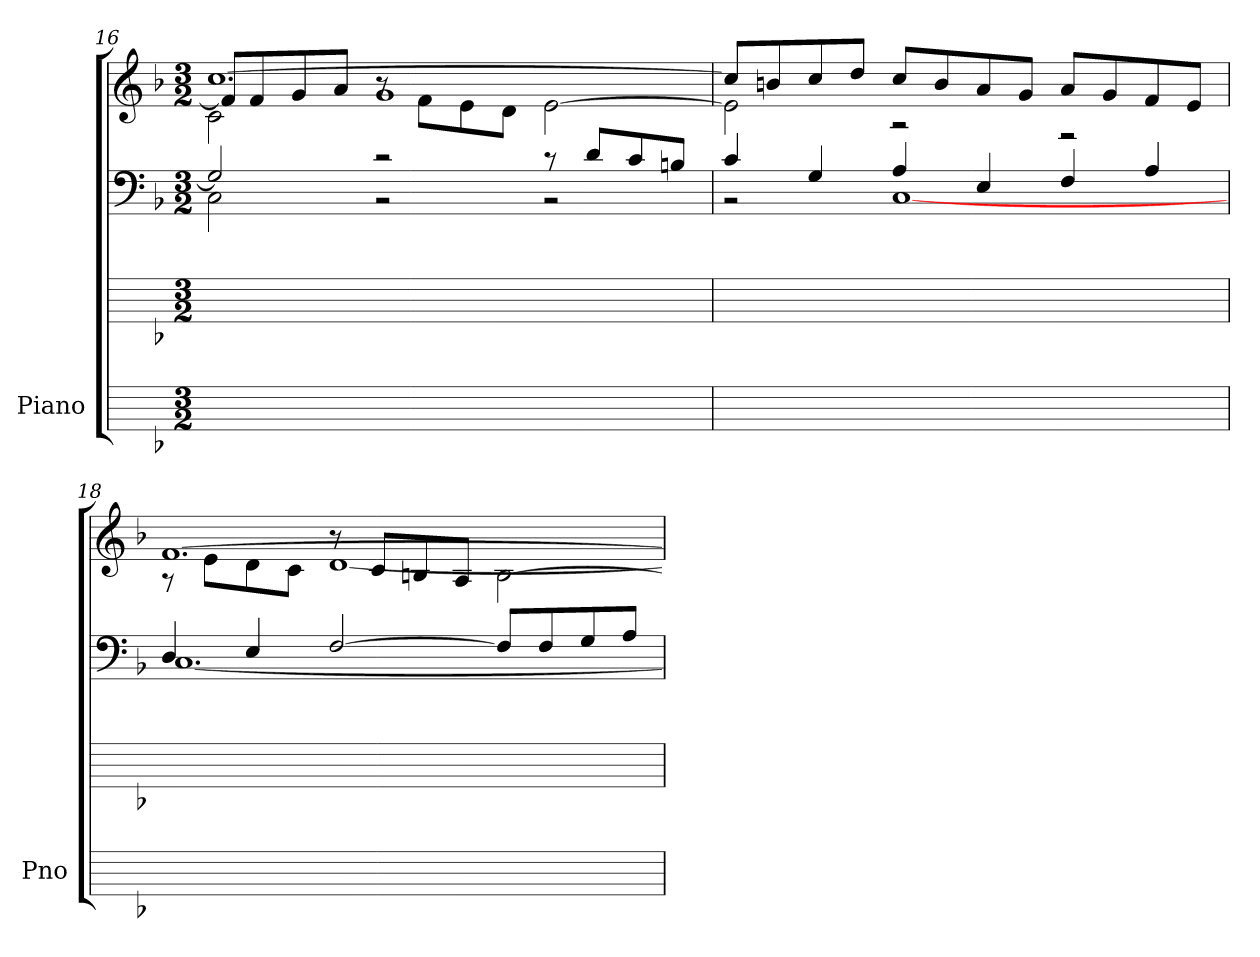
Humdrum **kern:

**kern	**kern	**kern	**kern
*part1	*part1	*part1	*part1
*staff4	*staff3	*staff2	*staff1
*I"Piano	*	*	*
*I'Pno	*	*	*
*	*	*clefF4	*clefG2
*k[b-]	*k[b-]	*k[b-]	*k[b-]
*F:	*F:	*F:	*F:
*M3/2	*M3/2	*M3/2	*M3/2
=16	=16	=16	=16
*	*	*^	*^
*	*	*	*	*	*^
1.ryy	1.ryy	2G/]	2C\	[1.cc/	8f/L]	2c\
.	.	.	.	.	8f/	.
.	.	.	.	.	8g/	.
.	.	.	.	.	8a/J	.
.	.	2r	2r	.	1g\	8r
.	.	.	.	.	.	8f\L
.	.	.	.	.	.	8e\
.	.	.	.	.	.	8d\J
.	.	8r	2r	.	.	[2e\
.	.	8d/L	.	.	.	.
.	.	8c/	.	.	.	.
.	.	8Bn/J	.	.	.	.
!!LO:LB:g=z	!!	!!
=17	=17	=17	=17	=17	=17	=17
1.ryy	1.ryy	4c/	2r	8cc/L]	2ryy	2e\]
.	.	.	.	8bn/	.	.
.	.	4G/	.	8cc/	.	.
.	.	.	.	8dd/J	.	.
.	.	4A/	[1C\	8ccL	2r	2ryy
.	.	.	.	8b/	.	.
.	.	4E/	.	8a/	.	.
.	.	.	.	8g/J	.	.
.	.	4F/	.	8aL	2r	2ryy
.	.	.	.	8g/	.	.
.	.	4A/	.	8f/	.	.
.	.	.	.	8e/J	.	.
=18	=18	=18	=18	=18	=18	=18
1.ryy	1.ryy	4D/	[1.C\	[1.f/	8r	2ryy
.	.	.	.	.	8eL	.
.	.	4E/	.	.	8d	.
.	.	.	.	.	8cJ	.
.	.	[2F/	.	.	[1d\	8r
.	.	.	.	.	.	8cL
.	.	.	.	.	.	8Bn
.	.	.	.	.	.	8AJ
.	.	8F/L]	.	.	.	[2B\
.	.	8F/	.	.	.	.
.	.	8G/	.	.	.	.
.	.	8A/J	.	.	.	.
*	*	*v	*v	*	*	*
*	*	*	*v	*v	*v
=	=	=	=
*-	*-	*-	*-
